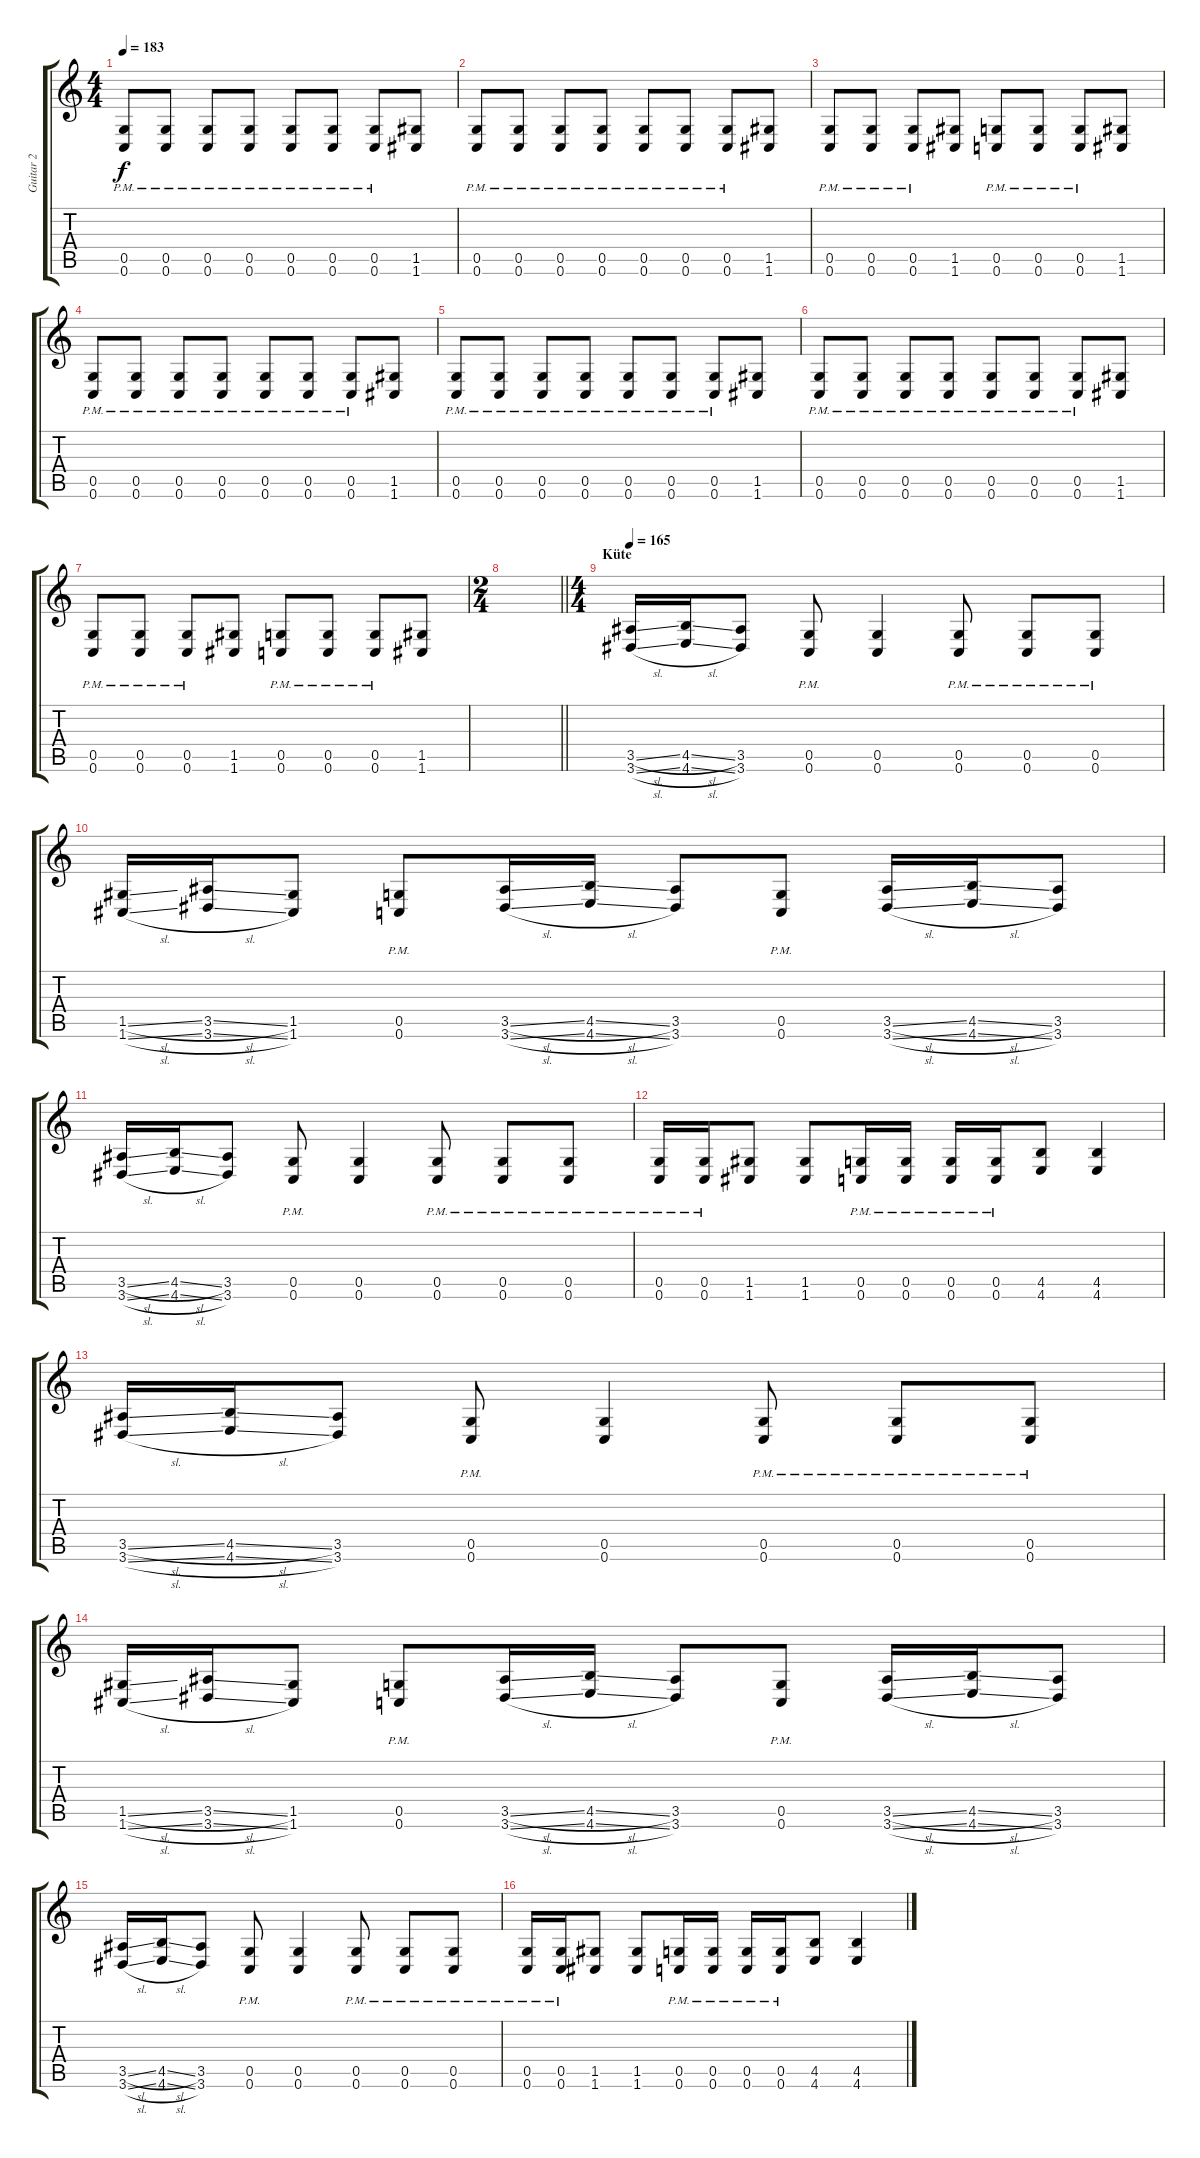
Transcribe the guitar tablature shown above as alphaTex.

\track ("Guitar 2" "Guitar 2") {instrument distortionguitar}
\staff {score tabs}
\tuning (D4 A3 F3 C3 G2 C2) {hide}
\ts (4 4)
\tempo 183
\clef g2
\ks c
(0.5{pm} 0.6{pm}).8{dy f} (0.5{pm} 0.6{pm}).8 (0.5{pm} 0.6{pm}).8 (0.5{pm} 0.6{pm}).8 (0.5{pm} 0.6{pm}).8 (0.5{pm} 0.6{pm}).8 (0.5{pm} 0.6{pm}).8 (1.5 1.6).8 |
(0.5{pm} 0.6{pm}).8 (0.5{pm} 0.6{pm}).8 (0.5{pm} 0.6{pm}).8 (0.5{pm} 0.6{pm}).8 (0.5{pm} 0.6{pm}).8 (0.5{pm} 0.6{pm}).8 (0.5{pm} 0.6{pm}).8 (1.5 1.6).8 |
(0.5{pm} 0.6{pm}).8 (0.5{pm} 0.6{pm}).8 (0.5{pm} 0.6{pm}).8 (1.5 1.6).8 (0.5{pm} 0.6{pm}).8 (0.5{pm} 0.6{pm}).8 (0.5{pm} 0.6{pm}).8 (1.5 1.6).8 |
(0.5{pm} 0.6{pm}).8 (0.5{pm} 0.6{pm}).8 (0.5{pm} 0.6{pm}).8 (0.5{pm} 0.6{pm}).8 (0.5{pm} 0.6{pm}).8 (0.5{pm} 0.6{pm}).8 (0.5{pm} 0.6{pm}).8 (1.5 1.6).8 |
(0.5{pm} 0.6{pm}).8 (0.5{pm} 0.6{pm}).8 (0.5{pm} 0.6{pm}).8 (0.5{pm} 0.6{pm}).8 (0.5{pm} 0.6{pm}).8 (0.5{pm} 0.6{pm}).8 (0.5{pm} 0.6{pm}).8 (1.5 1.6).8 |
(0.5{pm} 0.6{pm}).8 (0.5{pm} 0.6{pm}).8 (0.5{pm} 0.6{pm}).8 (0.5{pm} 0.6{pm}).8 (0.5{pm} 0.6{pm}).8 (0.5{pm} 0.6{pm}).8 (0.5{pm} 0.6{pm}).8 (1.5 1.6).8 |
(0.5{pm} 0.6{pm}).8 (0.5{pm} 0.6{pm}).8 (0.5{pm} 0.6{pm}).8 (1.5 1.6).8 (0.5{pm} 0.6{pm}).8 (0.5{pm} 0.6{pm}).8 (0.5{pm} 0.6{pm}).8 (1.5 1.6).8 |
\ts (2 4)
\barLineRight lightlight
|
\ts (4 4)
\section ("" "Küte")
\tempo 165
(3.5{sl} 3.6{sl}).16 (4.5{sl} 4.6{sl}).16 (3.5 3.6).8 (0.5{pm} 0.6{pm}).8 (0.5 0.6).4 (0.5{pm} 0.6{pm}).8 (0.5{pm} 0.6{pm}).8 (0.5{pm} 0.6{pm}).8 |
(1.5{sl} 1.6{sl}).16 (3.5{sl} 3.6{sl}).16 (1.5 1.6).8 (0.5{pm} 0.6{pm}).8 (3.5{sl} 3.6{sl}).16 (4.5{sl} 4.6{sl}).16 (3.5 3.6).8 (0.5{pm} 0.6{pm}).8 (3.5{sl} 3.6{sl}).16 (4.5{sl} 4.6{sl}).16 (3.5 3.6).8 |
(3.5{sl} 3.6{sl}).16 (4.5{sl} 4.6{sl}).16 (3.5 3.6).8 (0.5{pm} 0.6{pm}).8 (0.5 0.6).4 (0.5{pm} 0.6{pm}).8 (0.5{pm} 0.6{pm}).8 (0.5{pm} 0.6{pm}).8 |
(0.5{pm} 0.6{pm}).16 (0.5{pm} 0.6{pm}).16 (1.5 1.6).8 (1.5 1.6).8 (0.5{pm} 0.6{pm}).16 (0.5{pm} 0.6{pm}).16 (0.5{pm} 0.6{pm}).16 (0.5{pm} 0.6{pm}).16 (4.5 4.6).8 (4.5 4.6).4 |
(3.5{sl} 3.6{sl}).16 (4.5{sl} 4.6{sl}).16 (3.5 3.6).8 (0.5{pm} 0.6{pm}).8 (0.5 0.6).4 (0.5{pm} 0.6{pm}).8 (0.5{pm} 0.6{pm}).8 (0.5{pm} 0.6{pm}).8 |
(1.5{sl} 1.6{sl}).16 (3.5{sl} 3.6{sl}).16 (1.5 1.6).8 (0.5{pm} 0.6{pm}).8 (3.5{sl} 3.6{sl}).16 (4.5{sl} 4.6{sl}).16 (3.5 3.6).8 (0.5{pm} 0.6{pm}).8 (3.5{sl} 3.6{sl}).16 (4.5{sl} 4.6{sl}).16 (3.5 3.6).8 |
(3.5{sl} 3.6{sl}).16 (4.5{sl} 4.6{sl}).16 (3.5 3.6).8 (0.5{pm} 0.6{pm}).8 (0.5 0.6).4 (0.5{pm} 0.6{pm}).8 (0.5{pm} 0.6{pm}).8 (0.5{pm} 0.6{pm}).8 |
(0.5{pm} 0.6{pm}).16 (0.5{pm} 0.6{pm}).16 (1.5 1.6).8 (1.5 1.6).8 (0.5{pm} 0.6{pm}).16 (0.5{pm} 0.6{pm}).16 (0.5{pm} 0.6{pm}).16 (0.5{pm} 0.6{pm}).16 (4.5 4.6).8 (4.5 4.6).4
